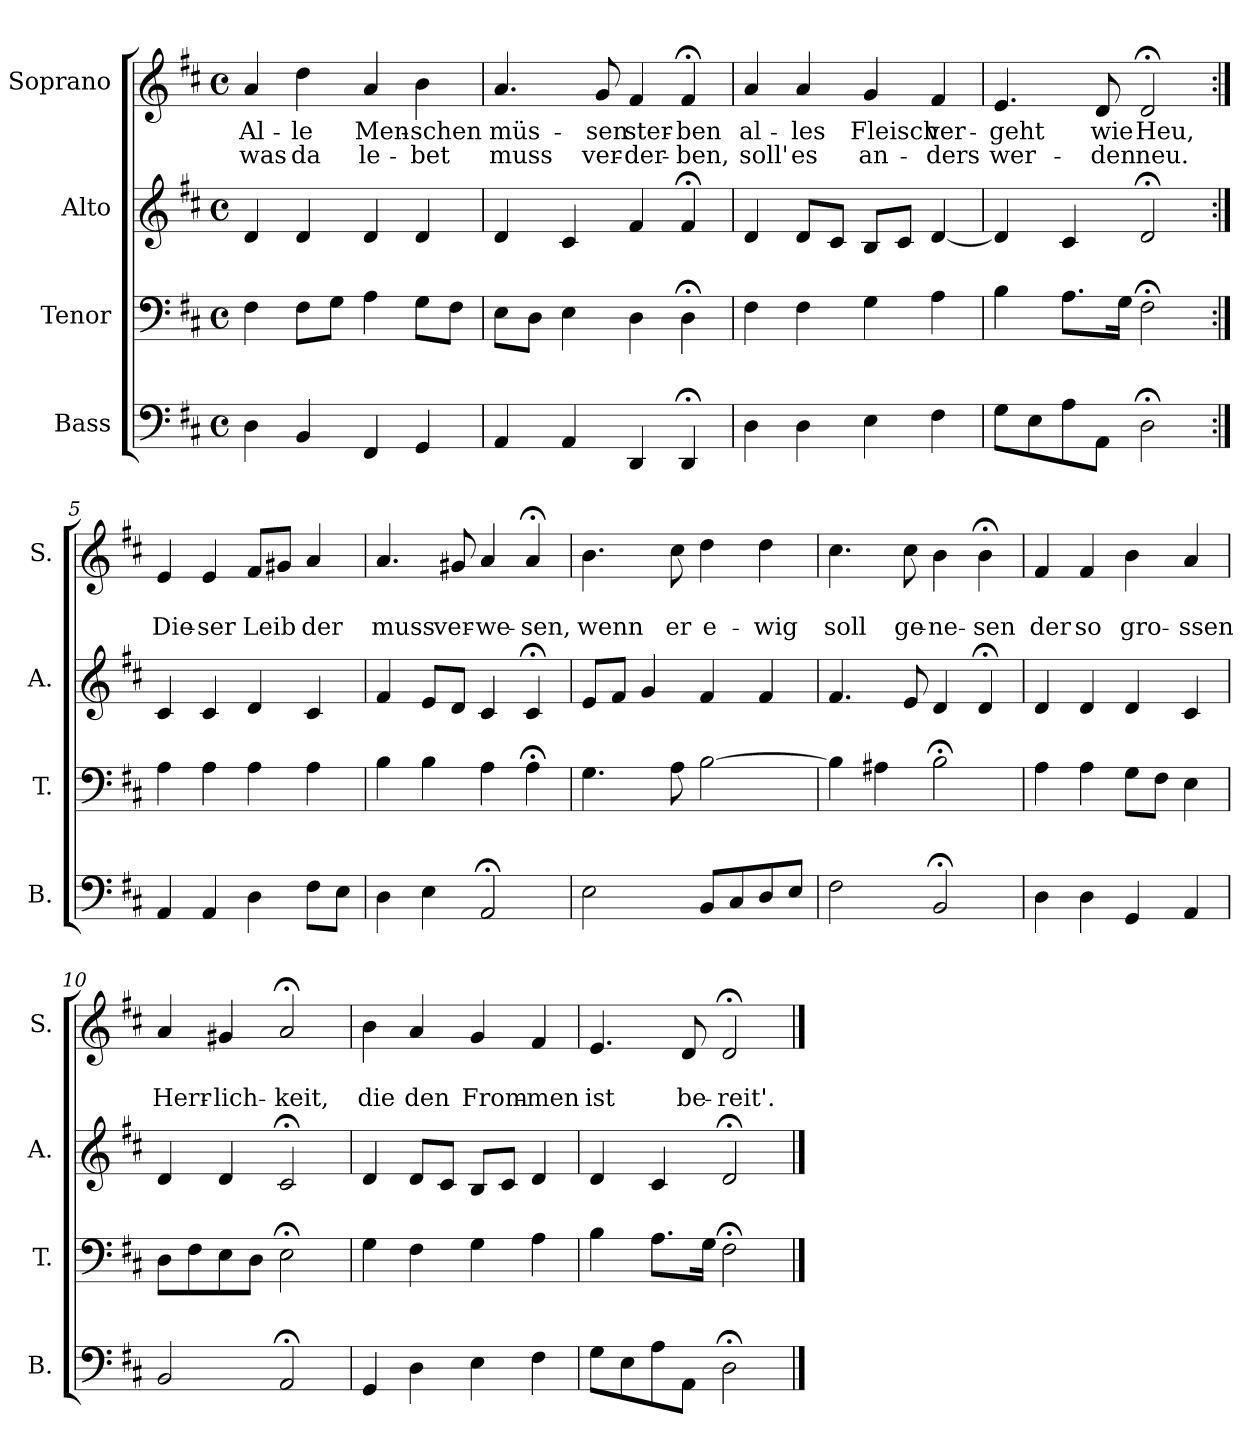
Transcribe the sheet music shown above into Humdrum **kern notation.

**kern	**kern	**kern	**kern	**text	**text
*part4	*part3	*part2	*part1	*part1	*part1
*staff4	*staff3	*staff2	*staff1	*staff1	*staff1
*I"Bass	*I"Tenor	*I"Alto	*I"Soprano	*	*
*I'B.	*I'T.	*I'A.	*I'S.	*	*
*clefF4	*clefF4	*clefG2	*clefG2	*	*
*k[f#c#]	*k[f#c#]	*k[f#c#]	*k[f#c#]	*	*
*D:	*D:	*D:	*D:	*	*
*M4/4	*M4/4	*M4/4	*M4/4	*	*
*met(c)	*met(c)	*met(c)	*met(c)	*	*
=1	=1	=1	=1	=1	=1
!	!	!	!	!LO:LY:b	!LO:LY:b
4D\	4F#\	4d/	4a/	Al-	was
!	!	!	!	!LO:LY:b	!LO:LY:b
4BB/	8F#\L	4d/	4dd\	-le	da
.	8G\J	.	.	.	.
!	!	!	!	!LO:LY:b	!LO:LY:b
4FF#/	4A\	4d/	4a/	Men-	le-
!	!	!	!	!LO:LY:b	!LO:LY:b
4GG/	8G\L	4d/	4b\	-schen	-bet
.	8F#\J	.	.	.	.
=2	=2	=2	=2	=2	=2
!	!	!	!	!LO:LY:b	!LO:LY:b
4AA/	8E\L	4d/	4.a/	müs-	muss
.	8D\J	.	.	.	.
4AA/	4E\	4c#/	.	.	.
!	!	!	!	!LO:LY:b	!LO:LY:b
.	.	.	8g/	-sen	ver-
!	!	!	!	!LO:LY:b	!LO:LY:b
4DD/	4D\	4f#/	4f#/	ster-	-der-
!	!	!	!	!LO:LY:b	!LO:LY:b
4DD;</	4D;<\	4f#;</	4f#;</	-ben	-ben,
=3	=3	=3	=3	=3	=3
!	!	!	!	!LO:LY:b	!LO:LY:b
4D\	4F#\	4d/	4a/	al-	soll'
!	!	!	!	!LO:LY:b	!LO:LY:b
4D\	4F#\	8d/L	4a/	-les	es
.	.	8c#/J	.	.	.
!	!	!	!	!LO:LY:b	!LO:LY:b
4E\	4G\	8B/L	4g/	Fleisch	an-
.	.	8c#/J	.	.	.
!	!	!	!	!LO:LY:b	!LO:LY:b
4F#\	4A\	[4d/	4f#/	ver-	-ders
=4	=4	=4	=4	=4	=4
!	!	!	!	!LO:LY:b	!LO:LY:b
8G\L	4B\	4d/]	4.e/	-geht	wer-
8E\	.	.	.	.	.
8A\	8.A\L	4c#/	.	.	.
!	!	!	!	!LO:LY:b	!LO:LY:b
8AA\J	.	.	8d/	wie	-den
.	16G\Jk	.	.	.	.
!	!	!	!	!LO:LY:b	!LO:LY:b
2D;<\	2F#;<\	2d;</	2d;</	Heu,	neu.
!!LO:LB:g=z
=5:|!	=5:|!	=5:|!	=5:|!	=5:|!	=5:|!
!	!	!	!	!	!LO:LY:b
4AA/	4A\	4c#/	4e/	.	Die-
!	!	!	!	!	!LO:LY:b
4AA/	4A\	4c#/	4e/	.	-ser
!	!	!	!	!	!LO:LY:b
4D\	4A\	4d/	8f#/L	.	Leib
.	.	.	8g#X/J	.	.
!	!	!	!	!	!LO:LY:b
8F#\L	4A\	4c#/	4a/	.	der
8E\J	.	.	.	.	.
=6	=6	=6	=6	=6	=6
!	!	!	!	!	!LO:LY:b
4D\	4B\	4f#/	4.a/	.	muss
4E\	4B\	8e/L	.	.	.
!	!	!	!	!	!LO:LY:b
.	.	8d/J	8g#X/	.	ver-
!	!	!	!	!	!LO:LY:b
2AA;</	4A\	4c#/	4a/	.	-we-
!	!	!	!	!	!LO:LY:b
.	4A;<\	4c#;</	4a;</	.	-sen,
=7	=7	=7	=7	=7	=7
!	!	!	!	!	!LO:LY:b
2E\	4.G\	8e/L	4.b\	.	wenn
.	.	8f#/J	.	.	.
.	.	4g/	.	.	.
!	!	!	!	!	!LO:LY:b
.	8A\	.	8cc#\	.	er
!	!	!	!	!	!LO:LY:b
8BB/L	[2B\	4f#/	4dd\	.	e-
8C#/	.	.	.	.	.
!	!	!	!	!	!LO:LY:b
8D/	.	4f#/	4dd\	.	-wig
8E/J	.	.	.	.	.
=8	=8	=8	=8	=8	=8
!	!	!	!	!	!LO:LY:b
2F#\	4B\]	4.f#/	4.cc#\	.	soll
.	4A#X\	.	.	.	.
!	!	!	!	!	!LO:LY:b
.	.	8e/	8cc#\	.	ge-
!	!	!	!	!	!LO:LY:b
2BB;</	2B;<\	4d/	4b\	.	-ne-
!	!	!	!	!	!LO:LY:b
.	.	4d;</	4b;<\	.	-sen
!!LO:PB:g=z
=9	=9	=9	=9	=9	=9
!	!	!	!	!	!LO:LY:b
4D\	4A\	4d/	4f#/	.	der
!	!	!	!	!	!LO:LY:b
4D\	4A\	4d/	4f#/	.	so
!	!	!	!	!	!LO:LY:b
4GG/	8G\L	4d/	4b\	.	gro-
.	8F#\J	.	.	.	.
!	!	!	!	!	!LO:LY:b
4AA/	4E\	4c#/	4a/	.	-ssen
=10	=10	=10	=10	=10	=10
!	!	!	!	!	!LO:LY:b
2BB/	8D\L	4d/	4a/	.	Herr-
.	8F#\	.	.	.	.
!	!	!	!	!	!LO:LY:b
.	8E\	4d/	4g#X/	.	-lich-
.	8D\J	.	.	.	.
!	!	!	!	!	!LO:LY:b
2AA;</	2E;<\	2c#;</	2a;</	.	-keit,
=11	=11	=11	=11	=11	=11
!	!	!	!	!	!LO:LY:b
4GG/	4G\	4d/	4b\	.	die
!	!	!	!	!	!LO:LY:b
4D\	4F#\	8d/L	4a/	.	den
.	.	8c#/J	.	.	.
!	!	!	!	!	!LO:LY:b
4E\	4G\	8B/L	4g/	.	From-
.	.	8c#/J	.	.	.
!	!	!	!	!	!LO:LY:b
4F#\	4A\	4d/	4f#/	.	-men
=12	=12	=12	=12	=12	=12
!	!	!	!	!	!LO:LY:b
8G\L	4B\	4d/	4.e/	.	ist
8E\	.	.	.	.	.
8A\	8.A\L	4c#/	.	.	.
!	!	!	!	!	!LO:LY:b
8AA\J	.	.	8d/	.	be-
.	16G\Jk	.	.	.	.
!	!	!	!	!	!LO:LY:b
2D;<\	2F#;<\	2d;</	2d;</	.	-reit'.
==	==	==	==	==	==
*-	*-	*-	*-	*-	*-
